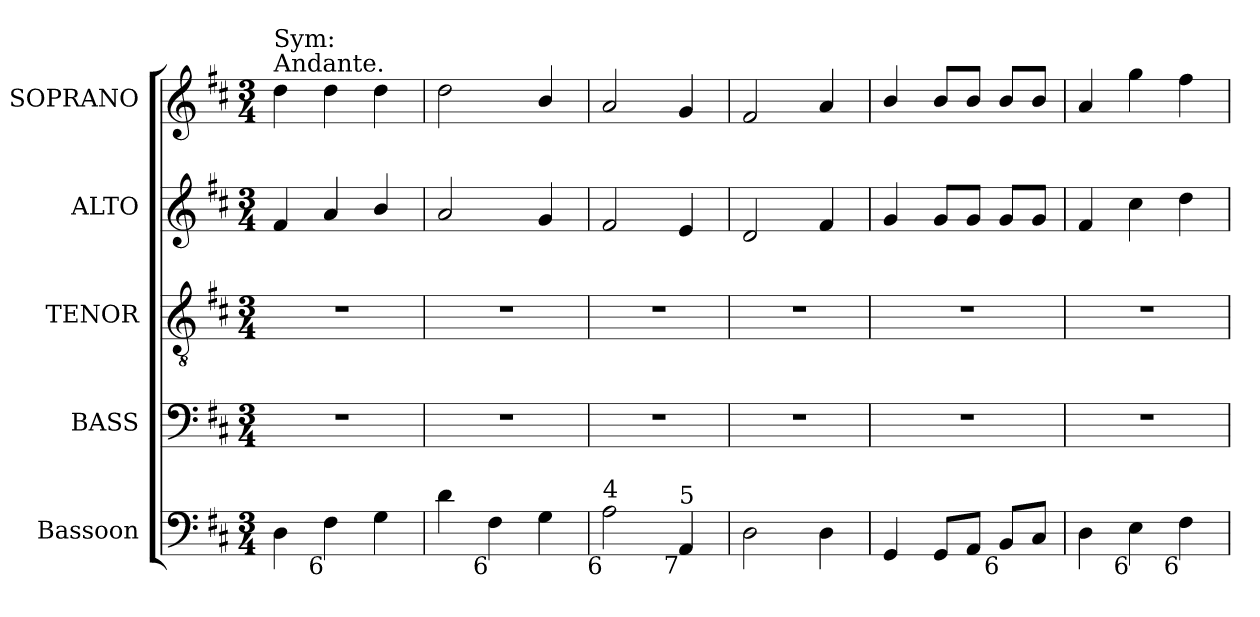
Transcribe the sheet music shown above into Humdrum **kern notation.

**kern	**kern	**kern	**kern	**kern
*part5	*part4	*part3	*part2	*part1
*staff5	*staff4	*staff3	*staff2	*staff1
*I"Bassoon	*I"BASS	*I"TENOR	*I"ALTO	*I"SOPRANO
*I'Bsn.	*I'B.	*I'T.	*I'A.	*I'S.
!!LO:PB:g=z
*clefF4	*clefF4	*clefGv2	*clefG2	*clefG2
*	*	*ITrd7c12	*	*
*k[f#c#]	*k[f#c#]	*k[f#c#]	*k[f#c#]	*k[f#c#]
*D:	*D:	*D:	*D:	*D:
*M3/4	*M3/4	*M3/4	*M3/4	*M3/4
=1	=1	=1	=1	=1
!	!	!	!	!LO:TX:a:t=Andante.
!	!	!	!	!LO:TX:t=Sym&colon;
!	!LO:N:vis=1	!LO:N:vis=1	!	!
4Di\	2.r	2.r	4f#i/	4ddi\
!LO:TX:b:rj:t=6	!	!	!	!
4F#i\	.	.	4ai/	4ddi\
4Gi\	.	.	4bi/	4ddi\
=2	=2	=2	=2	=2
!	!LO:N:vis=1	!LO:N:vis=1	!	!
4di\	2.r	2.r	2ai/	2ddi\
!LO:TX:b:rj:t=6	!	!	!	!
4F#i\	.	.	.	.
4Gi\	.	.	4gi/	4bi/
=3	=3	=3	=3	=3
!LO:TX:b:rj:t=6	!	!	!	!
!LO:TX:t=4	!	!	!	!
!	!LO:N:vis=1	!LO:N:vis=1	!	!
2Ai\	2.r	2.r	2f#i/	2ai/
!LO:TX:b:rj:t=7	!	!	!	!
!LO:TX:t=5	!	!	!	!
4AAi/	.	.	4ei/	4gi/
=4	=4	=4	=4	=4
!	!LO:N:vis=1	!LO:N:vis=1	!	!
2Di\	2.r	2.r	2di/	2f#i/
4Di\	.	.	4f#i/	4ai/
=5	=5	=5	=5	=5
!	!LO:N:vis=1	!LO:N:vis=1	!	!
4GGi/	2.r	2.r	4gi/	4bi/
8GGi/L	.	.	8gi/L	8bi/L
8AAi/J	.	.	8gi/J	8bi/J
!LO:TX:b:rj:t=6	!	!	!	!
8BBi/L	.	.	8gi/L	8bi/L
8C#i/J	.	.	8gi/J	8bi/J
=6	=6	=6	=6	=6
!	!LO:N:vis=1	!LO:N:vis=1	!	!
4Di\	2.r	2.r	4f#i/	4ai/
!LO:TX:b:rj:t=6	!	!	!	!
4Ei\	.	.	4cc#i\	4ggi\
!LO:TX:b:rj:t=6	!	!	!	!
4F#i\	.	.	4ddi\	4ff#i\
=	=	=	=	=
*-	*-	*-	*-	*-
